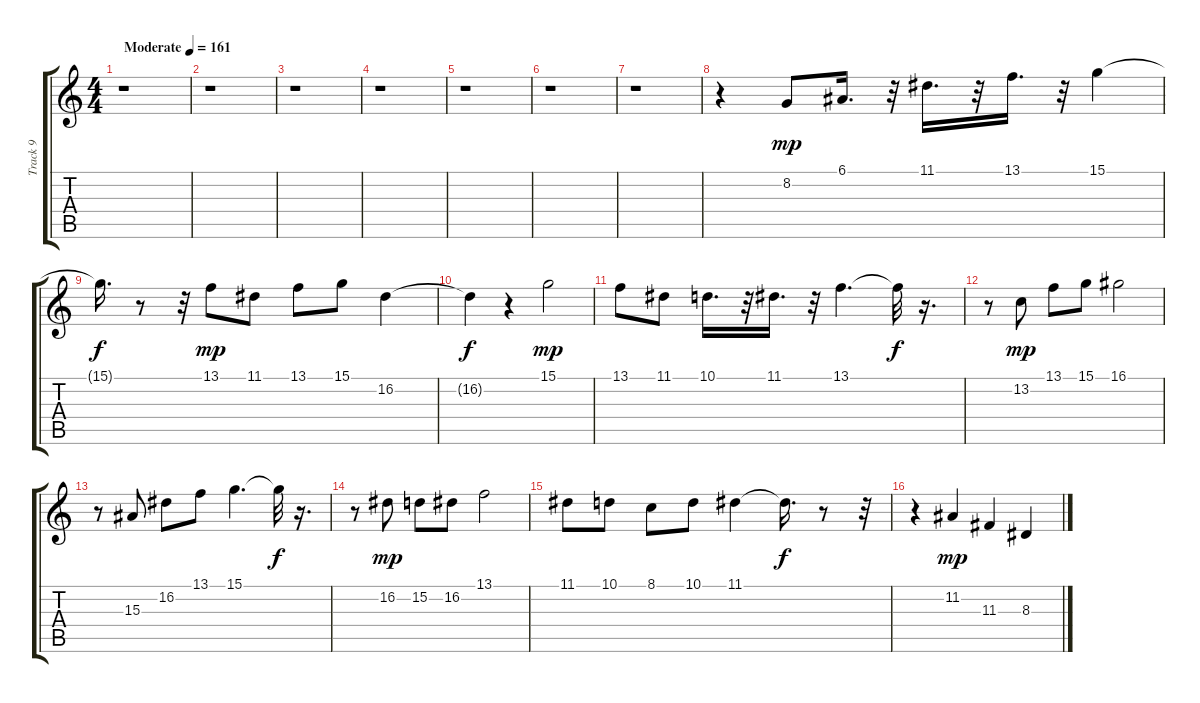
\track ("Track 9" "Track 9") {instrument violin}
\staff {score tabs}
\tuning (E4 B3 G3 D3 A2 E2) {hide}
\ts (4 4)
\tempo (161 "Moderate")
\clef g2
\ks c
r.1{dy mp instrument violin} |
r.1 |
r.1 |
r.1 |
r.1 |
r.1 |
r.1 |
r.4 8.2.8 6.1.16{d} r.32 11.1.16{d} r.32 13.1.16{d} r.32 15.1.4 |
15.1{t}.16{d dy f} r.8 r.32 13.1.8{dy mp} 11.1.8 13.1.8 15.1.8 16.2.4 |
16.2{t}.4{dy f} r.4 15.1.2{dy mp} |
13.1.8 11.1.8 10.1.16{d} r.32 11.1.16{d} r.32 13.1.4{d} 13.1{t}.32{dy f} r.16{d} |
r.8 13.2.8{dy mp} 13.1.8 15.1.8 16.1.2 |
r.8 15.3.8 16.2.8 13.1.8 15.1.4{d} 15.1{t}.32{dy f} r.16{d} |
r.8 16.2.8{dy mp} 15.2.8 16.2.8 13.1.2 |
11.1.8 10.1.8 8.1.8 10.1.8 11.1.4 11.1{t}.16{d dy f} r.8 r.32 |
r.4 11.2.4{dy mp} 11.3.4 8.3.4
